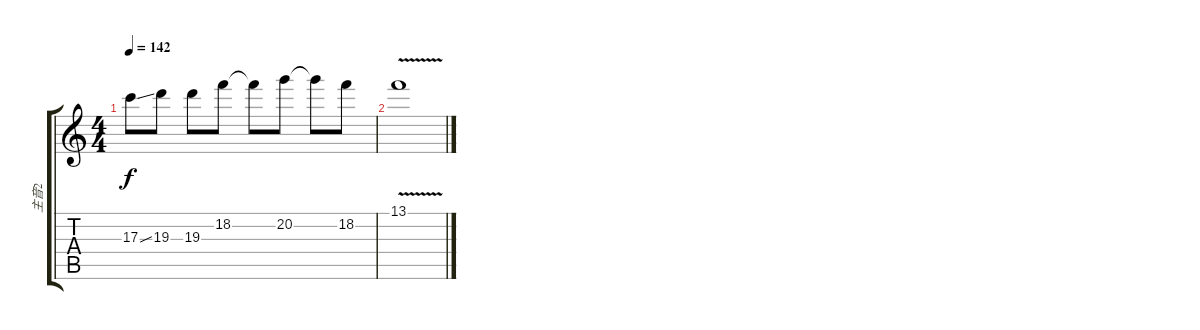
\track ("主音2" "主音2") {instrument distortionguitar}
\staff {score tabs}
\tuning (E4 B3 G3 D3 A2 E2) {hide}
\ts (4 4)
\tempo 142
\clef g2
\ks c
17.3{ss}.8{dy f} 19.3.8 19.3.8 18.2.8 18.2{t}.8 20.2.8 20.2{t}.8 18.2.8 |
13.1{v}.1
